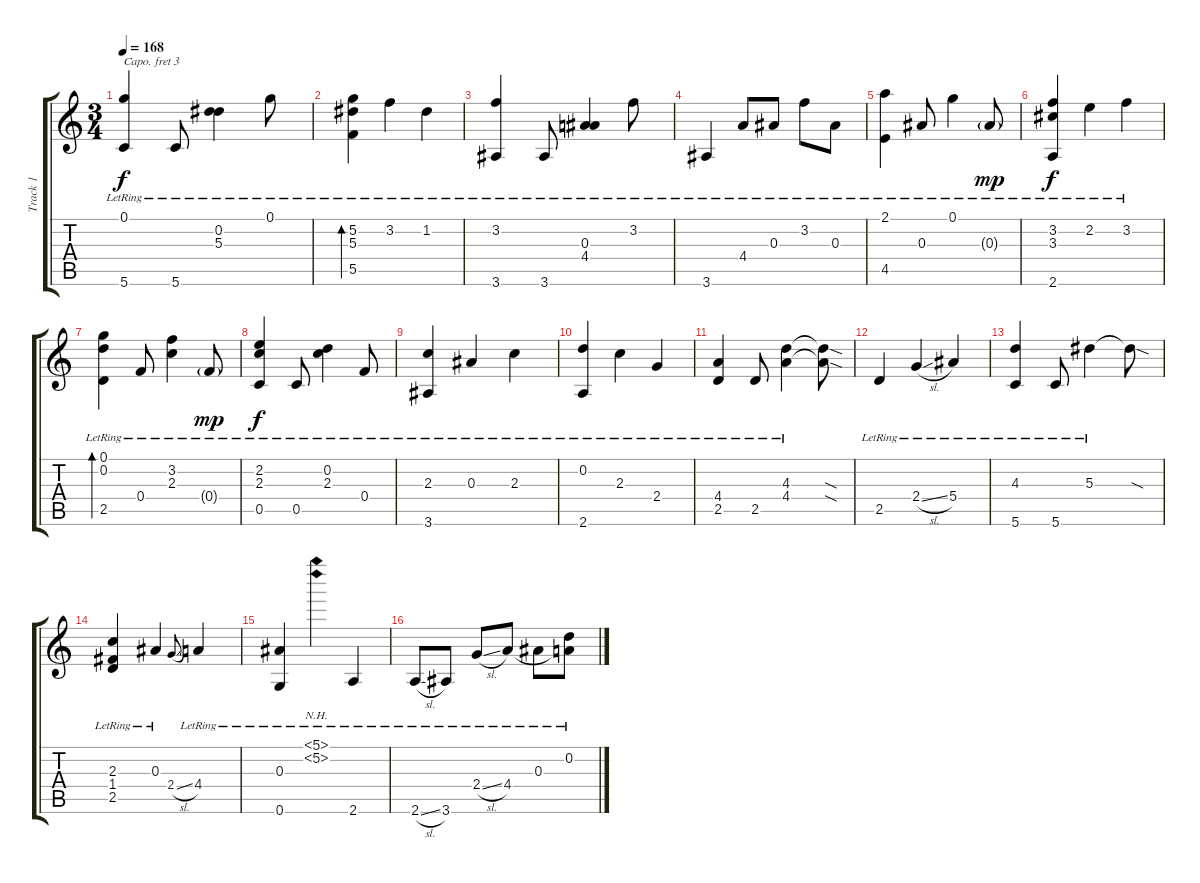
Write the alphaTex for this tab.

\track ("Track 1" "Track 1") {instrument acousticguitarsteel}
\staff {score tabs}
\capo 3
\tuning (E4 B3 G3 D3 A2 E2) {hide}
\ts (3 4)
\tempo 168
\clef g2
\ks c
(0.1{lr} 5.6{lr}).4{dy f} 5.6{lr}.8 (0.2{lr} 5.3{lr}).4 0.1{lr}.8 |
(5.2{lr} 5.3{lr} 5.5{lr}).4{bd 60} 3.2{lr}.4 1.2{lr}.4 |
(3.2{lr} 3.6{lr}).4 3.6{lr}.8 (0.3{lr} 4.4{lr}).4 3.2{lr}.8 |
3.6{lr}.4 4.4{lr}.8 0.3{lr}.8 3.2{lr}.8 0.3{lr}.8 |
(2.1{lr} 4.5{lr}).4 0.3{lr}.8 0.1{lr}.4 0.3{g lr}.8{dy mp} |
(3.2{lr} 3.3{lr} 2.6{lr}).4{dy f} 2.2{lr}.4 3.2{lr}.4 |
(0.1{lr} 0.2{lr} 2.5{lr}).4{bd 120} 0.4{lr}.8 (3.2{lr} 2.3{lr}).4 0.4{g lr}.8{dy mp} |
(2.2{lr} 2.3{lr} 0.5{lr}).4{dy f} 0.5{lr}.8 (0.2{lr} 2.3{lr}).4 0.4{lr}.8 |
(2.3{lr} 3.6{lr}).4 0.3{lr}.4 2.3{lr}.4 |
(0.2{lr} 2.6{lr}).4 2.3{lr}.4 2.4{lr}.4 |
(4.4{lr} 2.5{lr}).4 2.5{lr}.8 (4.3{lr} 4.4{lr}).4 (4.3{sod t} 4.4{sod t}).8 |
2.5{lr}.4 2.4{sl lr}.4 5.4{lr}.4 |
(4.3{lr} 5.6{lr}).4 5.6{lr}.8 5.3{lr}.4 5.3{sod t}.8 |
(2.3{lr} 1.4{lr} 2.5{lr}).4 0.3{lr}.4 2.4{sl}.8{gr onbeat} 4.4{lr}.4 |
(0.3{lr} 0.6{lr}).4 (5.1{nh lr} 5.2{nh lr}).4 2.6{lr}.4 |
2.6{sl lr}.8 3.6{lr}.8 2.4{sl lr}.8 4.4{lr}.8 0.3{lr}.8 (0.2{lr} 4.4{t}).8
